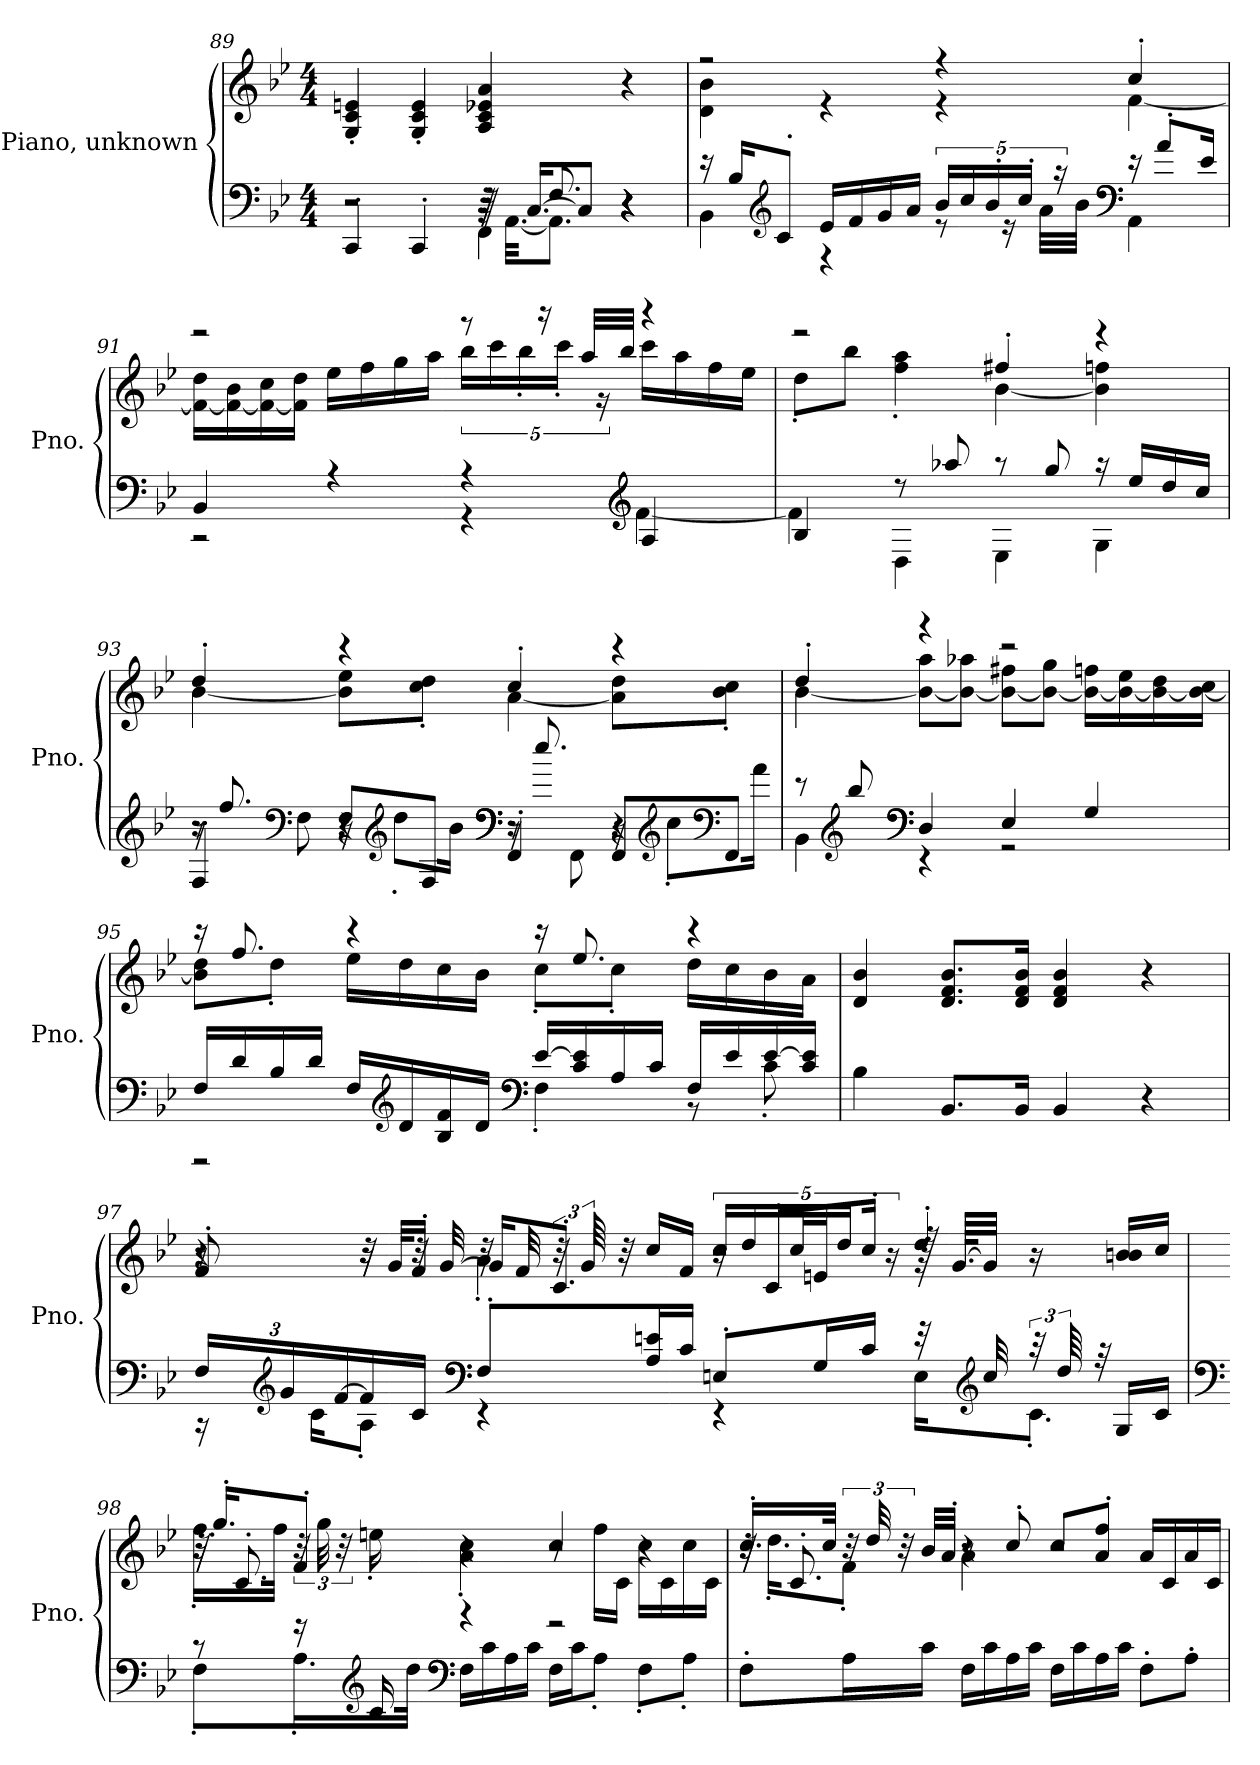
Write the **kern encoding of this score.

**kern	**kern
*part1	*part1
*staff2	*staff1
*I"Piano, unknown	*
*I'Pno.	*
*clefF4	*clefG2
*k[b-e-]	*k[b-e-]
*M4/4	*M4/4
=89	=89
*^	*
*	*^	*
*	*	*^	*
2r	2r	4CC'/	2r	4G/' 4c/' 4en/'
.	.	4CC'/	.	4G/' 4c/' 4e/'
32r	64r	16r	4FF\	4A/ 4c/ 4e-X/ 4a/
.	[32.AA\KKL	.	.	.
[16.C/KL	.	.	.	.
.	8.AA\J]	8.F/	.	.
8C/J]	.	.	.	.
4r	4r	4r	4r	4r
*	*v	*v	*v	*
!!LO:LB:g=z
=90	=90	=90
*	*	*^
16r	4BB-\	2r	4d\ 4b-\
16B-/KL	.	.	.
*clefG2	*	*	*
8c'/J	.	.	.
16e-/LL	4r	.	4r
16f/	.	.	.
16g/	.	.	.
16a/JJ	.	.	.
20b-/LL	8r	4r	4r
20cc/	.	.	.
20b-'/	.	.	.
.	16r	.	.
20cc'/JJ	.	.	.
.	32a\LLL	.	.
20r	.	.	.
.	32b-\JJJ	.	.
*clefF4	*	*	*
16r	4AA\	4cc'/	[4f\
8a'/L	.	.	.
16e-/Jk	.	.	.
=91	=91	=91	=91
4BB-/	2r	2r	16f\_ 16dd\LL
.	.	.	16f\_ 16b-\
.	.	.	16f\_ 16cc\
.	.	.	16f\] 16dd\JJ
4r	.	.	16ee-\LL
.	.	.	16ff\
.	.	.	16gg\
.	.	.	16aa\JJ
4r	4r	8r	20bb-\LL
.	.	.	20ccc\
.	.	.	20bb-'\
.	.	16r	.
.	.	.	20ccc'\JJ
.	.	32aa/LLL	.
.	.	.	20r
.	.	32bb-/JJJ	.
*clefG2	*	*	*
4A/	[4f\	4r	16ccc\LL
.	.	.	16aa\
.	.	.	16ff\
.	.	.	16ee-\JJ
!!LO:PB:g=z	!!
=92	=92	=92	=92
4B-/	4f\]	2r	8dd'\L
.	.	.	8bb-\J
8r	4D\	.	4ff\' 4aa\'
8aa-X/	.	.	.
8r	4E-\	4ff#X'/	[4b-\
8gg/	.	.	.
16r	4G\	4r	4b-\] 4ffn\
16ee-/LL	.	.	.
16dd/	.	.	.
16cc/JJ	.	.	.
=93	=93	=93	=93
*	*^	*	*
16r	8r	4F'/	4dd'/	[4b-\
8.ff/	.	.	.	.
*clefF4	*	*	*	*
.	8F\	.	.	.
4r	16r	8F/L	4r	8b-\] 8ee-\L
*clefG2	*	*	*	*
.	8dd'\L	.	.	.
.	.	8F/J	.	8cc\' 8dd\'J
.	16b-\Jk	.	.	.
*clefF4	*	*	*	*
16r	8r	4FF'/	4cc'/	[4a\
8.ee-/	.	.	.	.
.	8FF\	.	.	.
4r	16r	8FF/L	4r	8a\] 8dd\L
*clefG2	*	*	*	*
.	8cc'\L	.	.	.
*clefF4	*	*	*	*
.	.	8FF/J	.	8b-\' 8cc\'J
.	16a\Jk	.	.	.
*	*v	*v	*	*
!!LO:LB:g=z	!!
=94	=94	=94	=94
8r	4BB-\	4dd'/	[4b-\
*clefG2	*	*	*
8bb-/	.	.	.
*clefF4	*	*	*
4D/	4r	4r	8b-\_ 8aa\L
.	.	.	8b-\_ 8aa-X\J
4E-/	2r	2r	8b-\_ 8ff#X\L
.	.	.	8b-\_ 8gg\J
4G/	.	.	16b-\_ 16ffn\LL
.	.	.	16b-\_ 16ee-\
.	.	.	16b-\_ 16dd\
.	.	.	16b-\_ 16cc\JJ
=95	=95	=95	=95
16F/LL	2r	16r	8b-\] 8dd\L
16d/	.	8.ff/	.
16B-/	.	.	8dd'\J
16d/JJ	.	.	.
16F/LL	.	4r	16ee-\LL
*clefG2	*	*	*
16d/	.	.	16dd\
16B-/ 16f/	.	.	16cc\
16d/JJ	.	.	16b-\JJ
*clefF4	*	*	*
[16e-/LL	4F'\	16r	8cc'\L
16c/ 16e-/]	.	8.ee-/	.
16A/	.	.	8cc'\J
16c/JJ	.	.	.
16F/LL	8r	4r	16dd\LL
16e-/	.	.	16cc\
[16e-/	8c'\	.	16b-\
16c/ 16e-/]JJ	.	.	16a\JJ
*v	*v	*	*
*	*v	*v
!!LO:LB:g=z
=96	=96
4B-\	4d/ 4b-/
8.BB-/L	8.d/ 8.f/ 8.b-/L
16BB-/Jk	16d/ 16f/ 16b-/Jk
4BB-/	4d/ 4f/ 4b-/
4r	4r
!!LO:LB:g=z
=97	=97
*Xbrackettup	*
*^	*^
*	*	*	*^
24F/LL	16r	8f'/	4r	8r
*clefG2	*	*	*	*
24g/	.	.	.	.
.	16c\KL	.	.	.
[24f/	.	.	.	.
16f/]	8A'\J	32r	.	16r
.	.	32g/KLL	.	.
16c/JJ	.	16f'/JJ	.	32r
.	.	.	.	[32g/
*clefF4	*	*	*	*
8F'/L	4r	32r	4a'\	16g/KL]
.	.	32f/	.	.
.	.	48r	.	8.c'/J
.	.	96g/	.	.
.	.	32r	.	.
16A/ 16en/L	.	16cc/LL	.	.
16c/JJ	.	16f/JJ	.	.
8En'/L	4r	20cc/LL	2r	16r
.	.	20dd/	.	.
.	.	.	.	8c'/L
.	.	40cc/L	.	.
16G/L	.	40en/J	.	.
.	.	20dd/JJ	.	.
16c/JJ	.	.	.	16cc'/Jk
.	.	20r	.	.
32r	16E\KL	128r	.	4dd'/
.	.	[64.g/KLLL	.	.
*clefG2	*	*	*	*
32cc/	.	32g/JJJ]	.	.
*brackettup	*	*	*	*
48r	8.c'\J	16r	.	.
96dd/	.	.	.	.
32r	.	.	.	.
16G/LL	.	16b-/ 16bn/LL	.	.
16c/JJ	.	16cc/JJ	.	.
!!LO:LB:g=z	!!	!!
=98	=98	=98	=98	=98
*clefF4	*	*	*	*
8r	8F'\L	32r	16.ff'\LL	16r
.	.	16.gg'/KL	.	.
.	.	.	.	8.c'/
.	.	.	32ff\JJk	.
16r	16.A'\L	8f'/J	48r	.
.	.	.	48gg\	.
.	.	.	48r	.
*clefG2	*	*	*	*
16c/	.	.	16een'\	.
.	32dd\JJk	.	.	.
*clefF4	*	*	*	*
4r	16F\LL	4r	4a\' 4cc\'	4r
.	16c\	.	.	.
.	16A\	.	.	.
.	16c\JJ	.	.	.
2r	16F\LL	4cc/	8r	2r
.	16c\J	.	.	.
.	8A'\J	.	16ff\LL	.
.	.	.	16c\JJ	.
.	8F'\L	4r	16cc\LL	.
.	.	.	16c\	.
.	8A'\J	.	16cc\	.
.	.	.	16c\JJ	.
*v	*v	*	*	*
!!LO:LB:g=z	!!	!!
=99	=99	=99	=99
8F'\L	16.cc'/LL	32r	16r
.	.	16.dd'\KL	.
.	.	.	8.c'/
.	32cc/JJk	.	.
16A\L	48r	8f'\J	.
.	48dd/	.	.
.	48r	.	.
16c\JJ	32b-/LLL	.	.
.	32a'/JJJ	.	.
16F\LL	8r	4a\	4r
16c\	.	.	.
16A\	8cc'/	.	.
16c\JJ	.	.	.
16F\LL	8cc/L	2r	2r
16c\	.	.	.
16A\	8a/' 8ff/'J	.	.
16c\JJ	.	.	.
8F'\L	16a/LL	.	.
.	16c/	.	.
8A'\J	16a/	.	.
.	16c/JJ	.	.
*	*v	*v	*v
=	=
*-	*-
